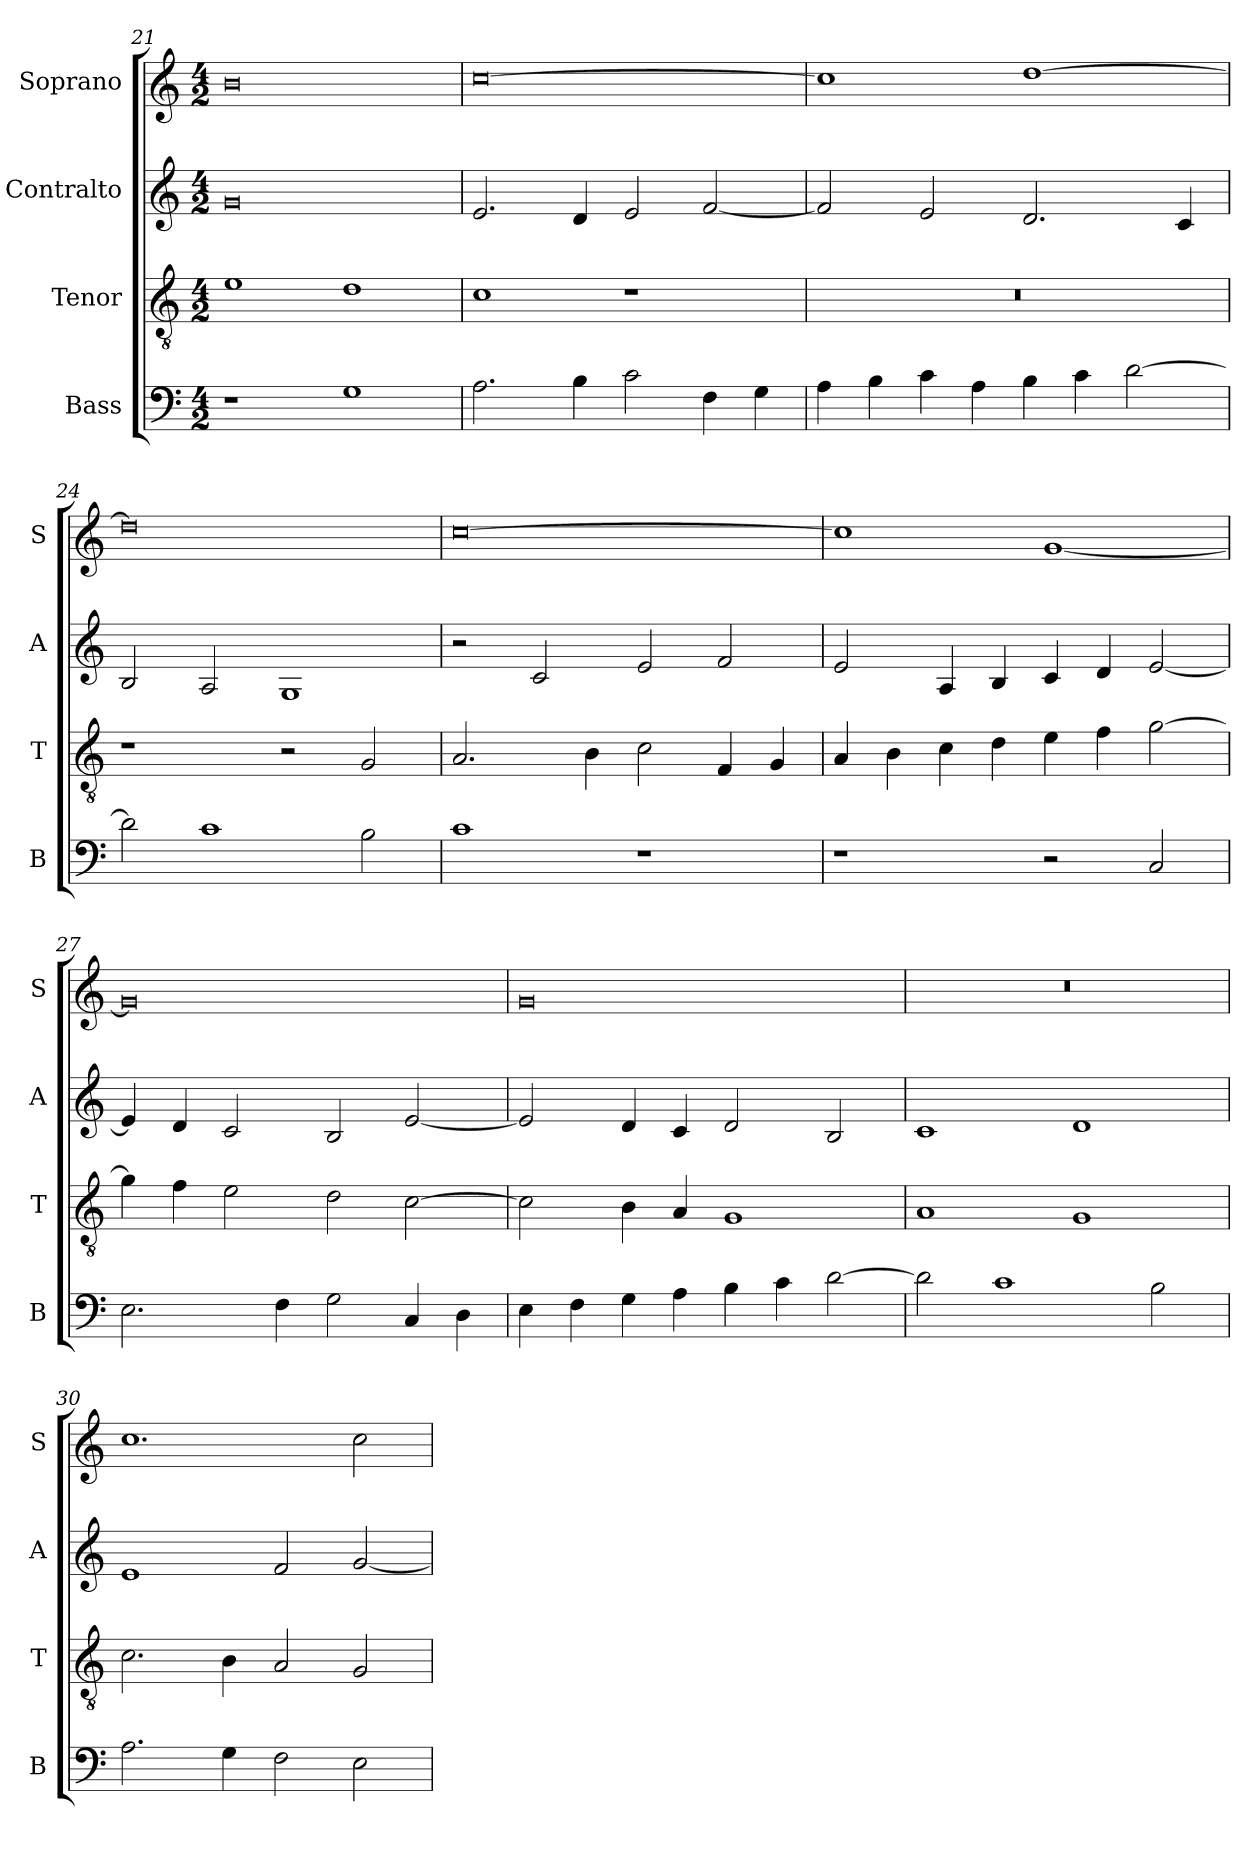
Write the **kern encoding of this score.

**kern	**kern	**kern	**kern
*part4	*part3	*part2	*part1
*staff4	*staff3	*staff2	*staff1
*I"Bass	*I"Tenor	*I"Contralto	*I"Soprano
*I'B	*I'T	*I'A	*I'S
*clefF4	*clefGv2	*clefG2	*clefG2
*k[]	*k[]	*k[]	*k[]
*G:mix	*G:mix	*G:mix	*G:mix
*M4/2	*M4/2	*M4/2	*M4/2
=21	=21	=21	=21
1r	1e	0g	0b
1G	1d	.	.
=22	=22	=22	=22
2.A	1c	2.e	[0cc
4B	.	4d	.
2c	1r	2e	.
4F	.	[2f	.
4G	.	.	.
=23	=23	=23	=23
4A	0r	2f]	1cc]
4B	.	.	.
4c	.	2e	.
4A	.	.	.
4B	.	2.d	[1dd
4c	.	.	.
[2d	.	.	.
.	.	4c	.
=24	=24	=24	=24
2d]	1r	2B	0dd]
1c	.	2A	.
.	2r	1G	.
2B	2G	.	.
=25	=25	=25	=25
1c	2.A	2r	[0cc
.	.	2c	.
.	4B	.	.
1r	2c	2e	.
.	4F	2f	.
.	4G	.	.
=26	=26	=26	=26
1r	4A	2e	1cc]
.	4B	.	.
.	4c	4A	.
.	4d	4B	.
2r	4e	4c	[1g
.	4f	4d	.
2C	[2g	[2e	.
=27	=27	=27	=27
2.E	4g]	4e]	0g]
.	4f	4d	.
.	2e	2c	.
4F	.	.	.
2G	2d	2B	.
4C	[2c	[2e	.
4D	.	.	.
=28	=28	=28	=28
4E	2c]	2e]	0g
4F	.	.	.
4G	4B	4d	.
4A	4A	4c	.
4B	1G	2d	.
4c	.	.	.
[2d	.	2B	.
=29	=29	=29	=29
2d]	1A	1c	0r
1c	.	.	.
.	1G	1d	.
2B	.	.	.
=30	=30	=30	=30
2.A	2.c	1e	1.cc
4G	4B	.	.
2F	2A	2f	.
2E	2G	[2g	2cc
=	=	=	=
*-	*-	*-	*-
